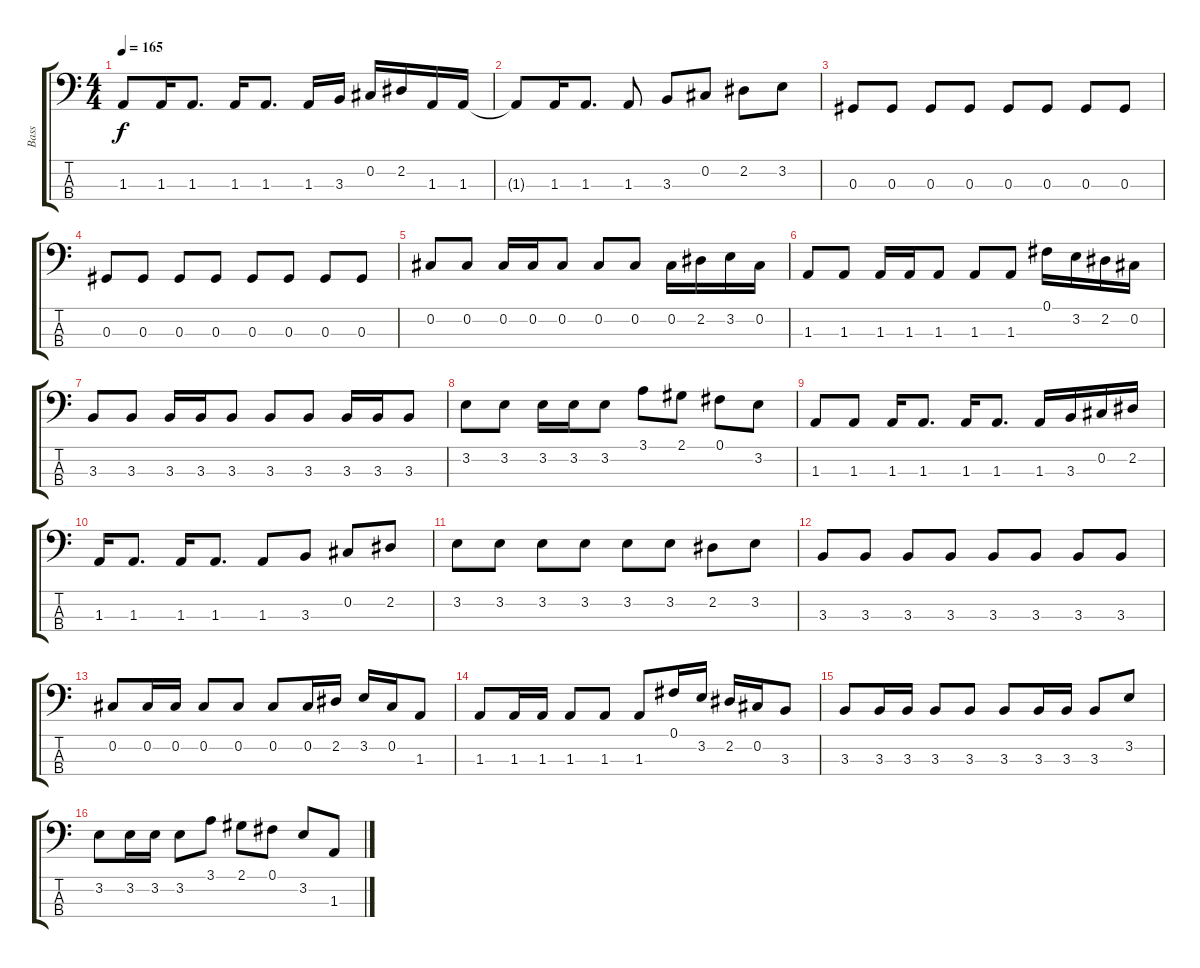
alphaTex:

\track ("Bass" "Bass") {instrument electricbassfinger}
\staff {score tabs}
\tuning (Gb2 Db2 Ab1 Eb1) {hide}
\ts (4 4)
\tempo 165
\clef f4
\ks c
1.3.8{dy f} 1.3.16 1.3.8{d} 1.3.16 1.3.8{d} 1.3.16 3.3.16 0.2.16 2.2.16 1.3.16 1.3.16 |
1.3{t}.8 1.3.16 1.3.8{d} 1.3.8 3.3.8 0.2.8 2.2.8 3.2.8 |
0.3.8 0.3.8 0.3.8 0.3.8 0.3.8 0.3.8 0.3.8 0.3.8 |
0.3.8 0.3.8 0.3.8 0.3.8 0.3.8 0.3.8 0.3.8 0.3.8 |
0.2.8{volume 16 balance 8} 0.2.8 0.2.16 0.2.16 0.2.8 0.2.8 0.2.8 0.2.16 2.2.16 3.2.16 0.2.16 |
1.3.8 1.3.8 1.3.16 1.3.16 1.3.8 1.3.8 1.3.8 0.1.16 3.2.16 2.2.16 0.2.16 |
3.3.8 3.3.8 3.3.16 3.3.16 3.3.8 3.3.8 3.3.8 3.3.16 3.3.16 3.3.8 |
3.2.8 3.2.8 3.2.16 3.2.16 3.2.8 3.1.8 2.1.8 0.1.8 3.2.8 |
1.3.8 1.3.8 1.3.16 1.3.8{d} 1.3.16 1.3.8{d} 1.3.16 3.3.16 0.2.16 2.2.16 |
1.3.16 1.3.8{d} 1.3.16 1.3.8{d} 1.3.8 3.3.8 0.2.8 2.2.8 |
3.2.8 3.2.8 3.2.8 3.2.8 3.2.8 3.2.8 2.2.8 3.2.8 |
3.3.8 3.3.8 3.3.8 3.3.8 3.3.8 3.3.8 3.3.8 3.3.8 |
0.2.8 0.2.16 0.2.16 0.2.8 0.2.8 0.2.8 0.2.16 2.2.16 3.2.16 0.2.16 1.3.8 |
1.3.8 1.3.16 1.3.16 1.3.8 1.3.8 1.3.8 0.1.16 3.2.16 2.2.16 0.2.16 3.3.8 |
3.3.8 3.3.16 3.3.16 3.3.8 3.3.8 3.3.8 3.3.16 3.3.16 3.3.8 3.2.8 |
3.2.8 3.2.16 3.2.16 3.2.8 3.1.8 2.1.8 0.1.8 3.2.8 1.3.8
